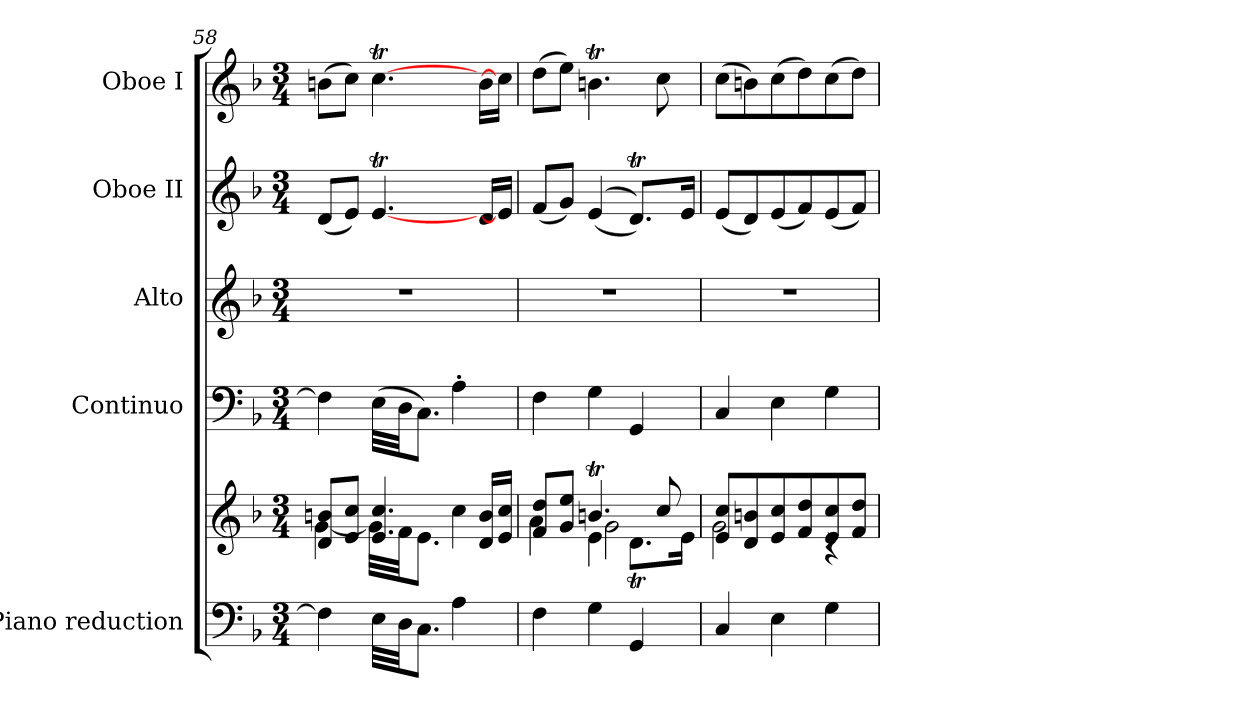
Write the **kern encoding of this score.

**kern	**kern	**kern	**kern	**kern	**kern
*part5	*part5	*part4	*part3	*part2	*part1
*staff6	*staff5	*staff4	*staff3	*staff2	*staff1
*I"Piano reduction	*	*I"Continuo	*I"Alto	*I"Oboe II	*I"Oboe I
*I'Pno	*	*	*	*I'Ob	*I'Ob
!!LO:LB:g=z
*clefF4	*clefG2	*clefF4	*clefG2	*clefG2	*clefG2
*k[b-]	*k[b-]	*k[b-]	*k[b-]	*k[b-]	*k[b-]
*M3/4	*M3/4	*M3/4	*M3/4	*M3/4	*M3/4
=58	=58	=58	=58	=58	=58
*	*^	*	*	*	*
4F\]	8d/ 8bn/L	[4g\	4F\]	2.r	(<8d/L	(>8bn\L
.	8e/ 8cc/J	.	.	.	8e/J)	8cc\J)
32E\LLL	4.e/ 4.cc/	32g\LLL]	(>32E\LLL	.	[4.et/	[4.ccT\
32D\JJ	.	32f\JJ	32D\JJ	.	.	.
8.C\J	.	8.e\J	8.C\J)	.	.	.
4A\	.	4cc\	4A'\	.	.	.
.	16d/ 16b/LL	.	.	.	16d/LL	16b\LL
.	16e/ 16cc/JJ	.	.	.	16e/JJ]	16cc\JJ]
=59	=59	=59	=59	=59	=59	=59
*	*	*^	*	*	*	*
4F\	8f/ 8dd/L	4a\	4ryy	4F\	2.r	(<8f/L	(>8dd\L
.	8g/ 8ee/J	.	.	.	.	8g/J)	8ee\J)
4G\	4.bnt/	4e\	2g\	4G\	.	(<(<4e/	4.bnt\
4GG/	.	8.dT\L	.	4GG/	.	8.dT/L))	.
.	8cc/	.	.	.	.	.	8cc\
.	.	16e\Jk	.	.	.	16e/Jk	.
*	*	*v	*v	*	*	*	*
=60	=60	=60	=60	=60	=60	=60
4C/	8e/ 8cc/L	2g\	4C/	2.r	(<8e/L	(>8cc\L
.	8d/ 8bn/	.	.	.	8d/)	8bn\)
4E\	8e/ 8cc/	.	4E\	.	(<8e/	(>8cc\
.	8f/ 8dd/	.	.	.	8f/)	8dd\)
4G\	8e/ 8cc/	4rc	4G\	.	(<8e/	(>8cc\
.	8f/ 8dd/J	.	.	.	8f/J)	8dd\J)
*	*v	*v	*	*	*	*
=	=	=	=	=	=
*-	*-	*-	*-	*-	*-
